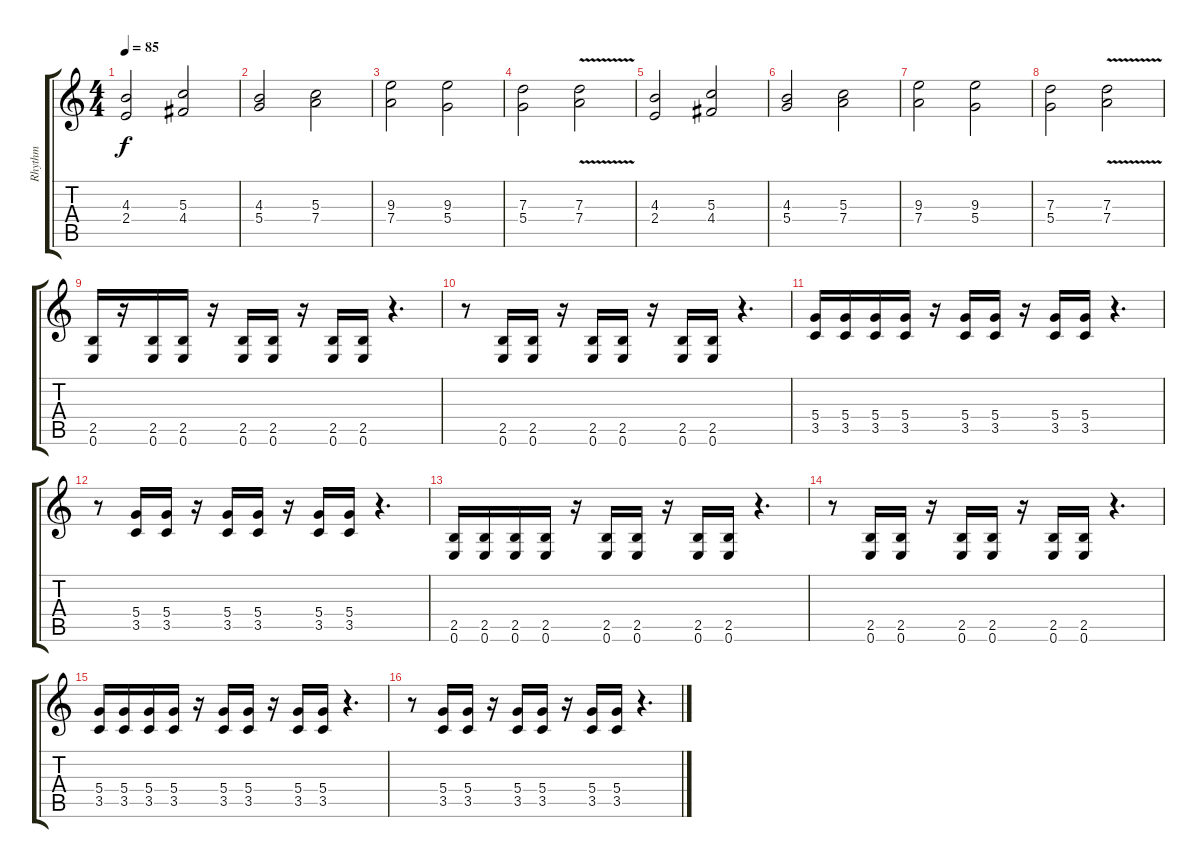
\track ("Rhythm" "Rhythm") {instrument distortionguitar}
\staff {score tabs}
\tuning (E4 B3 G3 D3 A2 E2) {hide}
\ts (4 4)
\tempo 85
\clef g2
\ks c
(4.3 2.4).2{dy f} (5.3 4.4).2 |
(4.3 5.4).2 (5.3 7.4).2 |
(9.3 7.4).2 (9.3 5.4).2 |
(7.3 5.4).2 (7.3{v} 7.4).2 |
(4.3 2.4).2 (5.3 4.4).2 |
(4.3 5.4).2 (5.3 7.4).2 |
(9.3 7.4).2 (9.3 5.4).2 |
(7.3 5.4).2 (7.3{v} 7.4).2 |
(2.5 0.6).16 r.16 (2.5 0.6).16 (2.5 0.6).16 r.16 (2.5 0.6).16 (2.5 0.6).16 r.16 (2.5 0.6).16 (2.5 0.6).16 r.4{d} |
r.8 (2.5 0.6).16 (2.5 0.6).16 r.16 (2.5 0.6).16 (2.5 0.6).16 r.16 (2.5 0.6).16 (2.5 0.6).16 r.4{d} |
(5.4 3.5).16 (5.4 3.5).16 (5.4 3.5).16 (5.4 3.5).16 r.16 (5.4 3.5).16 (5.4 3.5).16 r.16 (5.4 3.5).16 (5.4 3.5).16 r.4{d} |
r.8 (5.4 3.5).16 (5.4 3.5).16 r.16 (5.4 3.5).16 (5.4 3.5).16 r.16 (5.4 3.5).16 (5.4 3.5).16 r.4{d} |
(2.5 0.6).16 (2.5 0.6).16 (2.5 0.6).16 (2.5 0.6).16 r.16 (2.5 0.6).16 (2.5 0.6).16 r.16 (2.5 0.6).16 (2.5 0.6).16 r.4{d} |
r.8 (2.5 0.6).16 (2.5 0.6).16 r.16 (2.5 0.6).16 (2.5 0.6).16 r.16 (2.5 0.6).16 (2.5 0.6).16 r.4{d} |
(5.4 3.5).16 (5.4 3.5).16 (5.4 3.5).16 (5.4 3.5).16 r.16 (5.4 3.5).16 (5.4 3.5).16 r.16 (5.4 3.5).16 (5.4 3.5).16 r.4{d} |
r.8 (5.4 3.5).16 (5.4 3.5).16 r.16 (5.4 3.5).16 (5.4 3.5).16 r.16 (5.4 3.5).16 (5.4 3.5).16 r.4{d}
